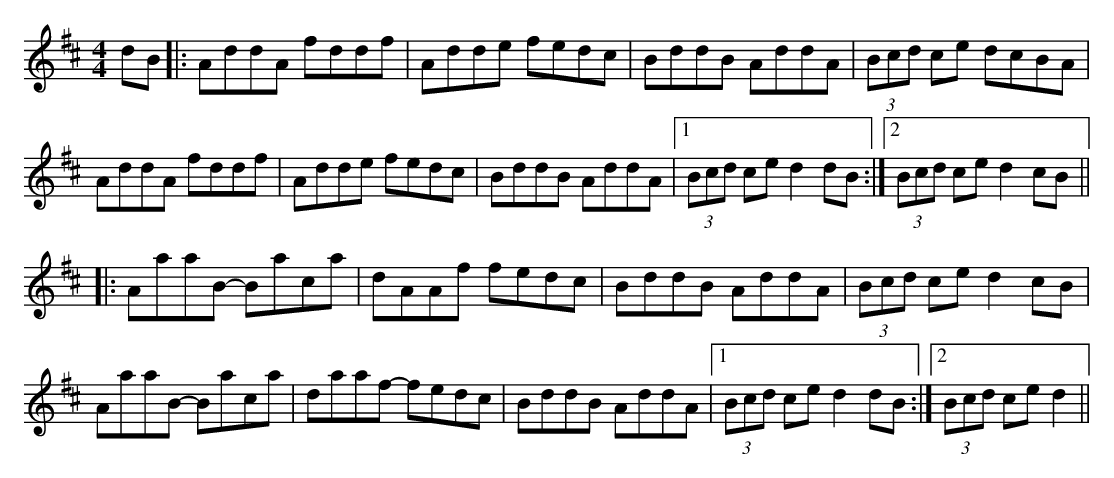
X:1
M:4/4
K:D
dB|:AddA fddf|Adde fedc|BddB AddA|(3Bcd ce dcBA|
AddA fddf|Adde fedc|BddB AddA|1 (3Bcd ce d2 dB:|2 (3Bcd ce d2 cB||
|:AaaB- Baca|dAAf fedc|BddB AddA|(3Bcd ce d2 cB|
AaaB- Baca|daaf- fedc|BddB AddA|1 (3Bcd ce d2 dB:|2 (3Bcd ce d2||
